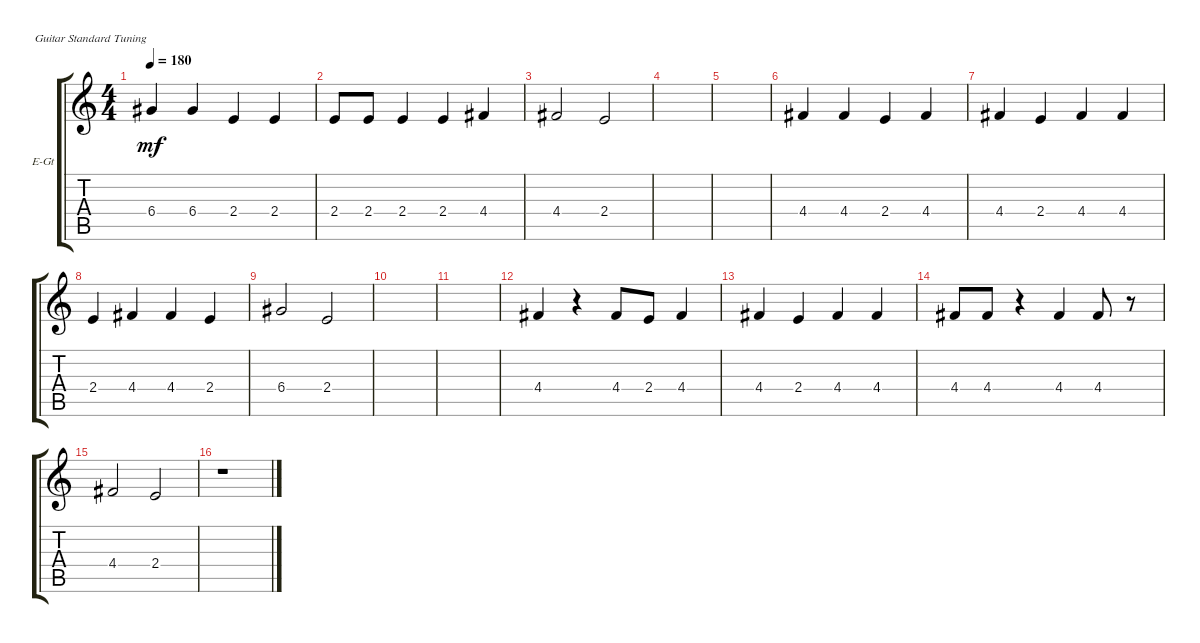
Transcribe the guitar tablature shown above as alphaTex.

\defaultSystemsLayout 4
\bracketExtendMode groupsimilarinstruments
\firstSystemTrackNameOrientation horizontal
\otherSystemsTrackNameOrientation horizontal
\track ("Виктор Цой (Вокал)" "E-Gt") {instrument electricguitarclean}
\staff {score tabs}
\tuning (E4 B3 G3 D3 A2 E2)
\ts (4 4)
\tempo 180
\clef g2
\ks c
6.4.4{dy mf} 6.4.4 2.4.4 2.4.4 |
2.4.8 2.4.8 2.4.4 2.4.4 4.4.4 |
4.4.2 2.4.2 |
|
|
4.4.4 4.4.4 2.4.4 4.4.4 |
4.4.4 2.4.4 4.4.4 4.4.4 |
2.4.4 4.4.4 4.4.4 2.4.4 |
6.4.2 2.4.2 |
|
|
4.4.4 r.4 4.4.8 2.4.8 4.4.4 |
4.4.4 2.4.4 4.4.4 4.4.4 |
4.4.8 4.4.8 r.4 4.4.4 4.4.8 r.8 |
4.4.2 2.4.2 |
r.1
